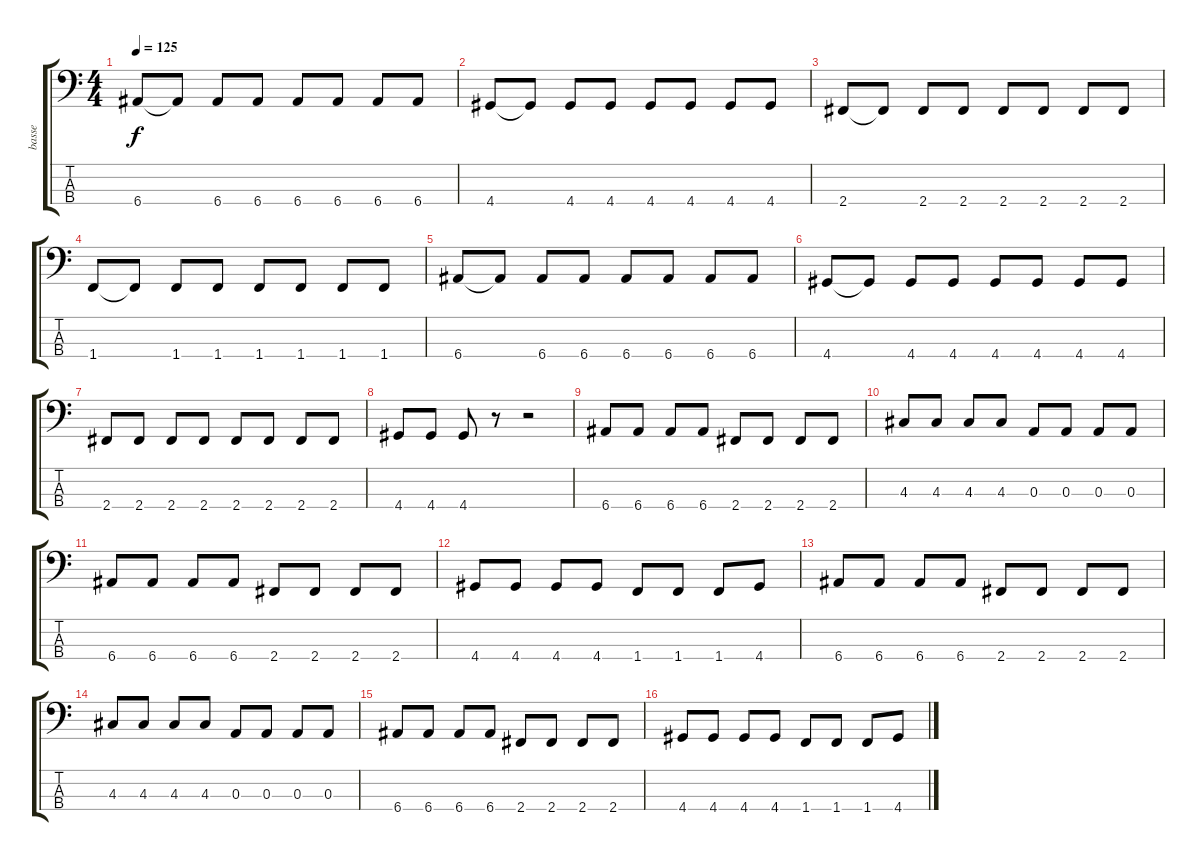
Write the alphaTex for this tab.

\track ("basse" "basse") {instrument electricbassfinger}
\staff {score tabs}
\tuning (G2 D2 A1 E1) {hide}
\ts (4 4)
\tempo 125
\clef f4
\ks c
6.4.8{dy f} 6.4{t}.8 6.4.8 6.4.8 6.4.8 6.4.8 6.4.8 6.4.8 |
4.4.8 4.4{t}.8 4.4.8 4.4.8 4.4.8 4.4.8 4.4.8 4.4.8 |
2.4.8 2.4{t}.8 2.4.8 2.4.8 2.4.8 2.4.8 2.4.8 2.4.8 |
1.4.8 1.4{t}.8 1.4.8 1.4.8 1.4.8 1.4.8 1.4.8 1.4.8 |
6.4.8 6.4{t}.8 6.4.8 6.4.8 6.4.8 6.4.8 6.4.8 6.4.8 |
4.4.8 4.4{t}.8 4.4.8 4.4.8 4.4.8 4.4.8 4.4.8 4.4.8 |
2.4.8 2.4.8 2.4.8 2.4.8 2.4.8 2.4.8 2.4.8 2.4.8 |
4.4.8 4.4.8 4.4.8 r.8 r.2 |
6.4.8 6.4.8 6.4.8 6.4.8 2.4.8 2.4.8 2.4.8 2.4.8 |
4.3.8 4.3.8 4.3.8 4.3.8 0.3.8 0.3.8 0.3.8 0.3.8 |
6.4.8 6.4.8 6.4.8 6.4.8 2.4.8 2.4.8 2.4.8 2.4.8 |
4.4.8 4.4.8 4.4.8 4.4.8 1.4.8 1.4.8 1.4.8 4.4.8 |
6.4.8 6.4.8 6.4.8 6.4.8 2.4.8 2.4.8 2.4.8 2.4.8 |
4.3.8 4.3.8 4.3.8 4.3.8 0.3.8 0.3.8 0.3.8 0.3.8 |
6.4.8 6.4.8 6.4.8 6.4.8 2.4.8 2.4.8 2.4.8 2.4.8 |
4.4.8 4.4.8 4.4.8 4.4.8 1.4.8 1.4.8 1.4.8 4.4.8
